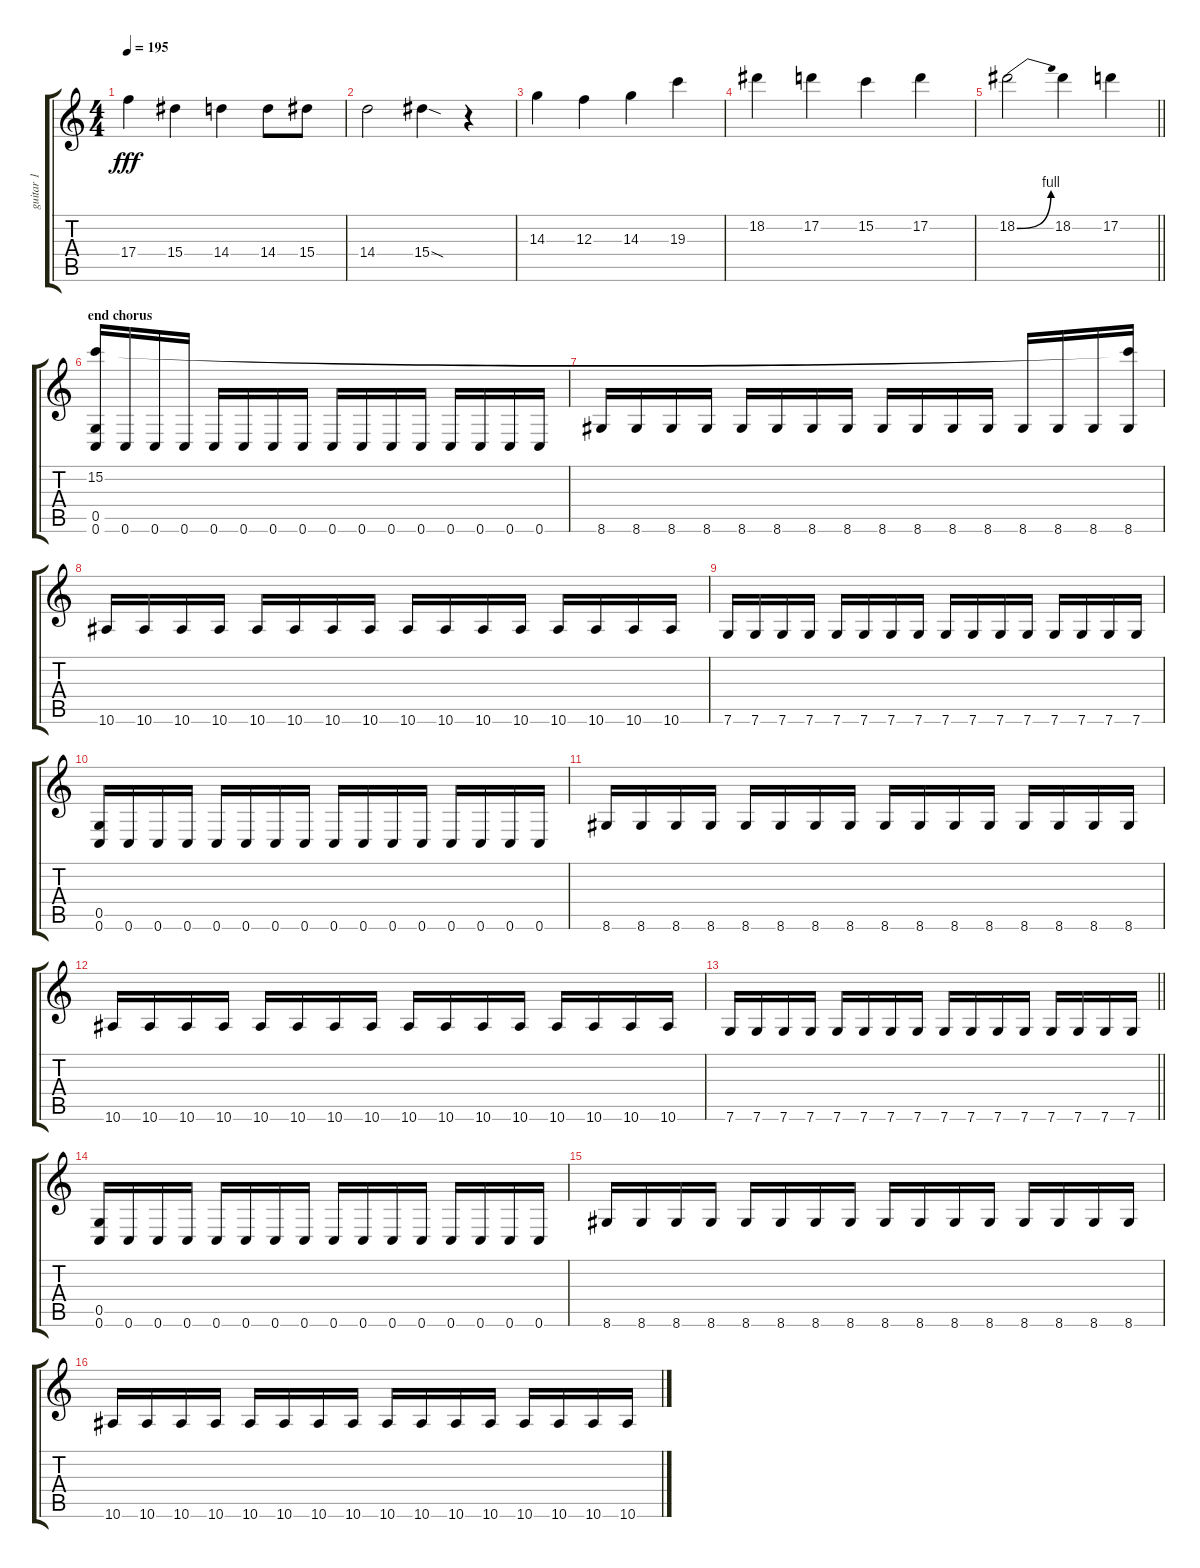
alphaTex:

\track ("guitar 1" "guitar 1") {instrument distortionguitar}
\staff {score tabs}
\tuning (D4 A3 F3 C3 G2 C2) {hide}
\ts (4 4)
\tempo 195
\clef g2
\ks c
17.4.4{dy fff} 15.4.4 14.4.4 14.4.8 15.4.8 |
14.4.2 15.4{sod}.4 r.4 |
14.3.4 12.3.4 14.3.4 19.3.4 |
18.2.4 17.2.4 15.2.4 17.2.4 |
\barLineRight lightlight
18.2{be (bend 0 0 60 4)}.2 18.2.4 17.2.4 |
\section ("" "end chorus")
(15.2 0.5 0.6).16 0.6.16 0.6.16 0.6.16 0.6.16 0.6.16 0.6.16 0.6.16 0.6.16 0.6.16 0.6.16 0.6.16 0.6.16 0.6.16 0.6.16 0.6.16 |
8.6.16 8.6.16 8.6.16 8.6.16 8.6.16 8.6.16 8.6.16 8.6.16 8.6.16 8.6.16 8.6.16 8.6.16 8.6.16 8.6.16 8.6.16 (15.2{t} 8.6).16 |
10.6.16 10.6.16 10.6.16 10.6.16 10.6.16 10.6.16 10.6.16 10.6.16 10.6.16 10.6.16 10.6.16 10.6.16 10.6.16 10.6.16 10.6.16 10.6.16 |
7.6.16 7.6.16 7.6.16 7.6.16 7.6.16 7.6.16 7.6.16 7.6.16 7.6.16 7.6.16 7.6.16 7.6.16 7.6.16 7.6.16 7.6.16 7.6.16 |
(0.5 0.6).16 0.6.16 0.6.16 0.6.16 0.6.16 0.6.16 0.6.16 0.6.16 0.6.16 0.6.16 0.6.16 0.6.16 0.6.16 0.6.16 0.6.16 0.6.16 |
8.6.16 8.6.16 8.6.16 8.6.16 8.6.16 8.6.16 8.6.16 8.6.16 8.6.16 8.6.16 8.6.16 8.6.16 8.6.16 8.6.16 8.6.16 8.6.16 |
10.6.16 10.6.16 10.6.16 10.6.16 10.6.16 10.6.16 10.6.16 10.6.16 10.6.16 10.6.16 10.6.16 10.6.16 10.6.16 10.6.16 10.6.16 10.6.16 |
\barLineRight lightlight
7.6.16 7.6.16 7.6.16 7.6.16 7.6.16 7.6.16 7.6.16 7.6.16 7.6.16 7.6.16 7.6.16 7.6.16 7.6.16 7.6.16 7.6.16 7.6.16 |
(0.5 0.6).16 0.6.16 0.6.16 0.6.16 0.6.16 0.6.16 0.6.16 0.6.16 0.6.16 0.6.16 0.6.16 0.6.16 0.6.16 0.6.16 0.6.16 0.6.16 |
8.6.16 8.6.16 8.6.16 8.6.16 8.6.16 8.6.16 8.6.16 8.6.16 8.6.16 8.6.16 8.6.16 8.6.16 8.6.16 8.6.16 8.6.16 8.6.16 |
10.6.16 10.6.16 10.6.16 10.6.16 10.6.16 10.6.16 10.6.16 10.6.16 10.6.16 10.6.16 10.6.16 10.6.16 10.6.16 10.6.16 10.6.16 10.6.16
